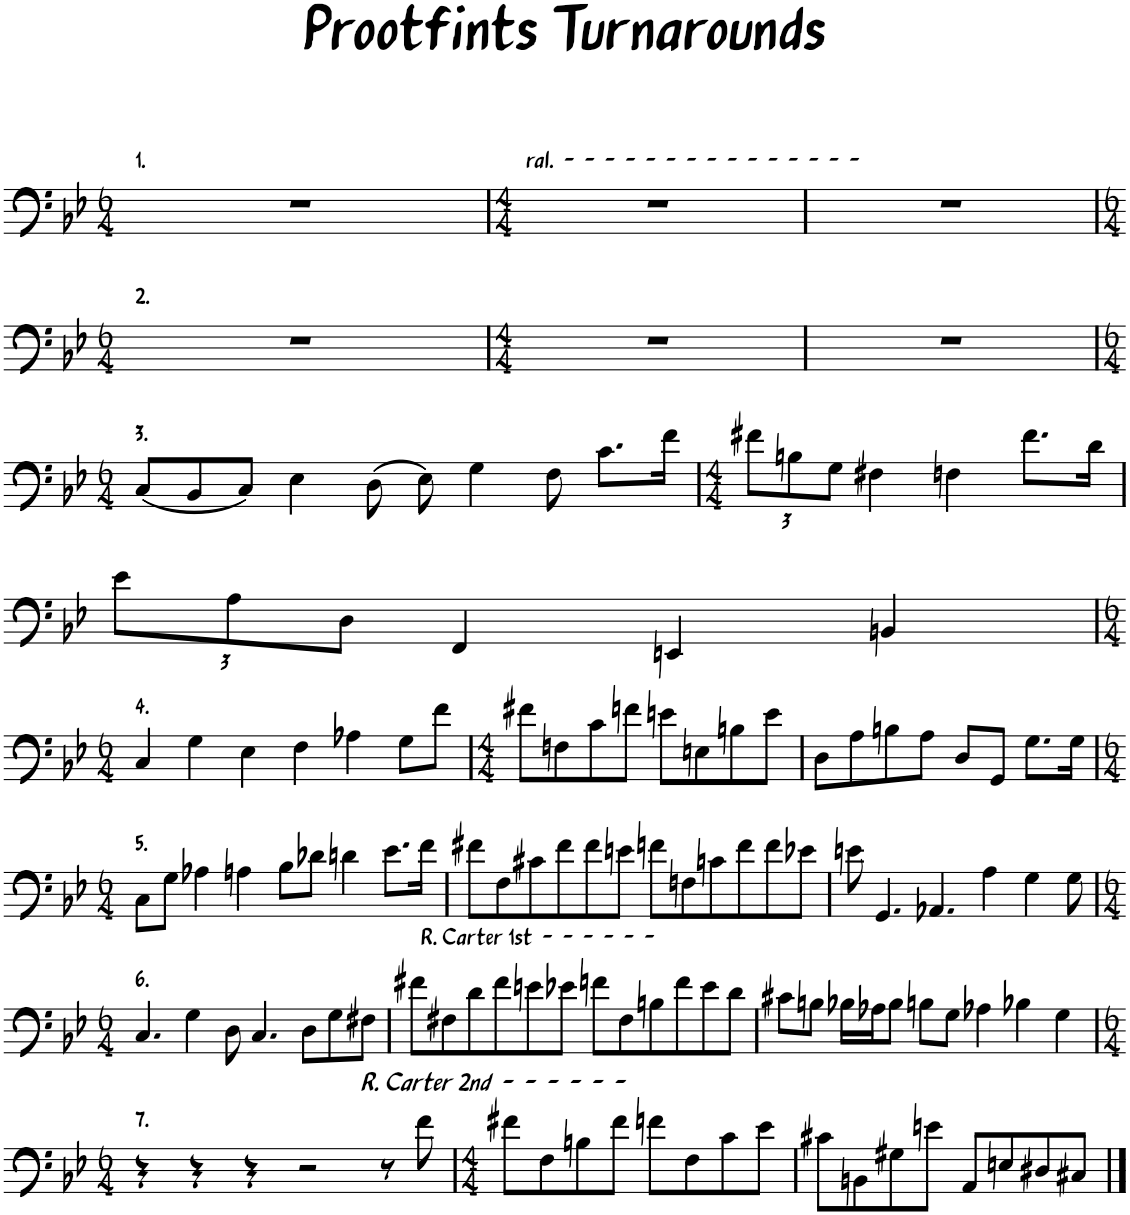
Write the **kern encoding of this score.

**kern
*part1
*staff1
*I"Piano
*I'Pno.
*clefF4
*k[b-e-]
*M6/4
=1
!LO:TX:a:t=1.
1.r
=2
*M4/4
!LO:TX:a:t=ral.  -  -  -  -  -  -  -  -  -  -  -  -  -  -  -
1r
=3
1r
!!LO:LB:g=z
=4
*M6/4
!LO:TX:a:t=2.
1.r
=5
*M4/4
1r
=6
1r
!!LO:LB:g=z
=7
*M6/4
!LO:TX:a:t=3.
(8C/L
8BB-/
8C/J)
4E-\
(8D\
8E-\)
4G\
8F\
8.c\L
16f\Jk
=8
*M4/4
*Xbrackettup
12f#X\L
12Bn\
12G\J
4F#X\
4Fn\
8.f#\L
16d\Jk
!!LO:LB:g=z
=9
12e-\L
12A\
12D\J
4FF/
4EEn/
4BBn/
!!LO:LB:g=z
=10
*M6/4
!LO:TX:a:t=4.
4C/
4G\
4E-\
4F\
4A-X\
8G\L
8f\J
=11
*M4/4
8f#X\L
8Fn\
8c\
8fn\J
8en\L
8En\
8Bn\
8e\J
=12
8D\L
8A\
8Bn\
8A\J
8D/L
8GG/J
8.G\L
16G\Jk
!!LO:LB:g=z
=13
*M6/4
!LO:TX:a:t=5.
8C\L
8G\J
4A-X\
4An\
8B-\L
8d-X\J
4dn\
8.e-\L
!LO:TX:b:t=R. Carter 1st  -  -  -  -  -  -
16f\Jk
=14
8f#X\L
8F\
8c#X\
8f#\
8f#\
8en\J
8fn\L
8Fn\
8cn\
8f\
8f\
8e-X\J
=15
8en\
4.GG/
4.AA-X/
4A\
4G\
8G\
!!LO:LB:g=z
=16
*M6/4
!LO:TX:a:t=6.
4.C/
4G\
8D\
4.C/
8D\L
8G\
!LO:TX:b:i:t=R. Carter 2nd  -  -  -  -  -  -
8F#X\J
=17
8f#X\L
8F#X\
8d\
8f#\
8en\
8e-X\J
8fn\L
8F#\
8Bn\
8f\
8e-\
8d\J
=18
8c#X\L
8Bn\J
16B-X\LL
16A-X\J
8B-\J
8Bn\L
8G\J
4A-X\
4B-X\
4G\
!!LO:LB:g=z
=19
*M6/4
!LO:TX:a:t=7.
4r
4r
4r
2r
8r
8f\
=20
*M4/4
8f#X\L
8F\
8Bn\
8f#\J
8fn\L
8F\
8c\
8e-\J
=21
8c#X\L
8BBn\
8G#X\
8en\J
8AA/L
8En/
8D#X/
8C#X/J
==
*-
